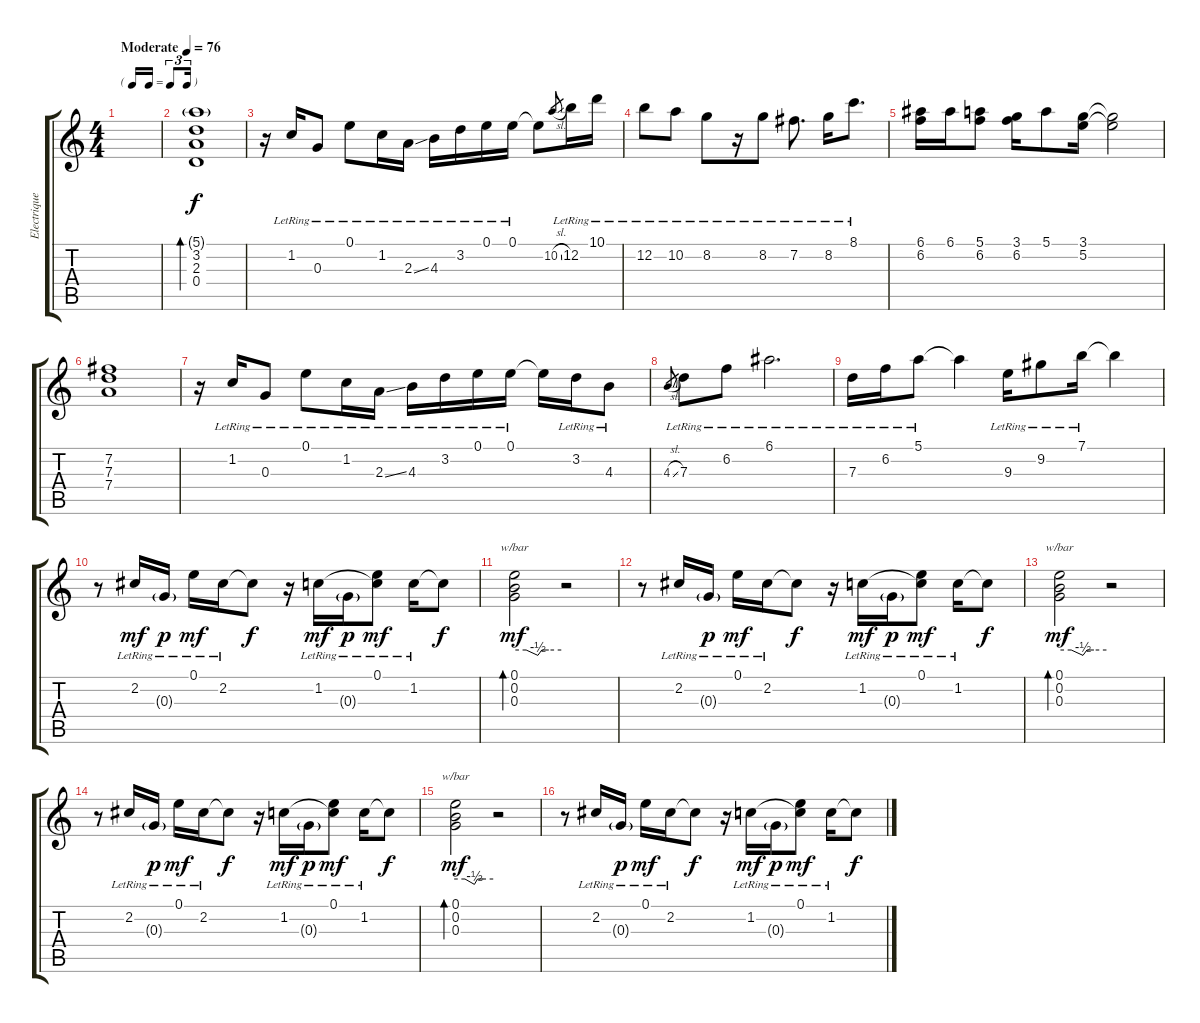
\track ("Electrique" "Electrique") {instrument electricguitarjazz}
\staff {score tabs}
\tuning (E4 B3 G3 D3 A2 E2) {hide}
\ts (4 4)
\tf triplet16th
\tempo (76 "Moderate")
\clef g2
\ks c
|
(5.1{g} 3.2 2.3 0.4).1{bd 240} |
r.16 1.2{lr}.16{dy f} 0.3{lr}.8 0.1{lr}.8 1.2{lr}.16 2.3{ss lr}.16 4.3{lr}.16 3.2{lr}.16 0.1{lr}.16 0.1{lr}.16 0.1{t}.8 10.2{sl}.8{gr} 12.2{lr}.16 10.1{lr}.16 |
12.2{lr}.8 10.2{lr}.8 8.2{lr}.8 r.16 8.2{lr}.8 7.2{lr}.8{d} 8.2{lr}.16 8.1{lr}.8{d} |
(6.1 6.2).16 6.1.16 (5.1 6.2).8 (3.1 6.2).16 5.1.8 (3.1 5.2).16 (3.1{t} 5.2{t}).2 |
(7.2 7.3 7.4).1 |
r.16 1.2{lr}.16 0.3{lr}.8 0.1{lr}.8 1.2{lr}.16 2.3{ss lr}.16 4.3{lr}.16 3.2{lr}.16 0.1{lr}.16 0.1{lr}.16 0.1{t}.16 3.2{lr}.16 4.3{lr}.8 |
4.3{sl}.8{gr} 7.3{lr}.8 6.2{lr}.8 6.1{lr}.2{d} |
7.3{lr}.16 6.2{lr}.16 5.1{lr}.8 5.1{t}.4 9.3{lr}.16 9.2{lr}.8 7.1{lr}.16 7.1{t}.4 |
r.8 2.2{lr}.16{dy mf} 0.3{g lr}.16{dy p} 0.1{lr}.16{dy mf} 2.2{lr}.16 2.2{t}.8{dy f} r.16 1.2{lr}.16{dy mf} 0.3{g lr}.16{dy p} (0.1{lr} 1.2{t}).8{dy mf} 1.2{lr}.16 1.2{t}.8{dy f} |
(0.1 0.2 0.3).2{tbe (custom default 0 0 15 0 30 -2 35 0 44 0 60 0) bd 240 dy mf} r.2 |
r.8 2.2{lr}.16 0.3{g lr}.16{dy p} 0.1{lr}.16{dy mf} 2.2{lr}.16 2.2{t}.8{dy f} r.16 1.2{lr}.16{dy mf} 0.3{g lr}.16{dy p} (0.1{lr} 1.2{t}).8{dy mf} 1.2{lr}.16 1.2{t}.8{dy f} |
(0.1 0.2 0.3).2{tbe (custom default 0 0 15 0 30 -2 35 0 44 0 60 0) bd 240 dy mf} r.2 |
r.8 2.2{lr}.16 0.3{g lr}.16{dy p} 0.1{lr}.16{dy mf} 2.2{lr}.16 2.2{t}.8{dy f} r.16 1.2{lr}.16{dy mf} 0.3{g lr}.16{dy p} (0.1{lr} 1.2{t}).8{dy mf} 1.2{lr}.16 1.2{t}.8{dy f} |
(0.1 0.2 0.3).2{tbe (custom default 0 0 15 0 30 -2 35 0 44 0 60 0) bd 240 dy mf} r.2 |
r.8 2.2{lr}.16 0.3{g lr}.16{dy p} 0.1{lr}.16{dy mf} 2.2{lr}.16 2.2{t}.8{dy f} r.16 1.2{lr}.16{dy mf} 0.3{g lr}.16{dy p} (0.1{lr} 1.2{t}).8{dy mf} 1.2{lr}.16 1.2{t}.8{dy f}
